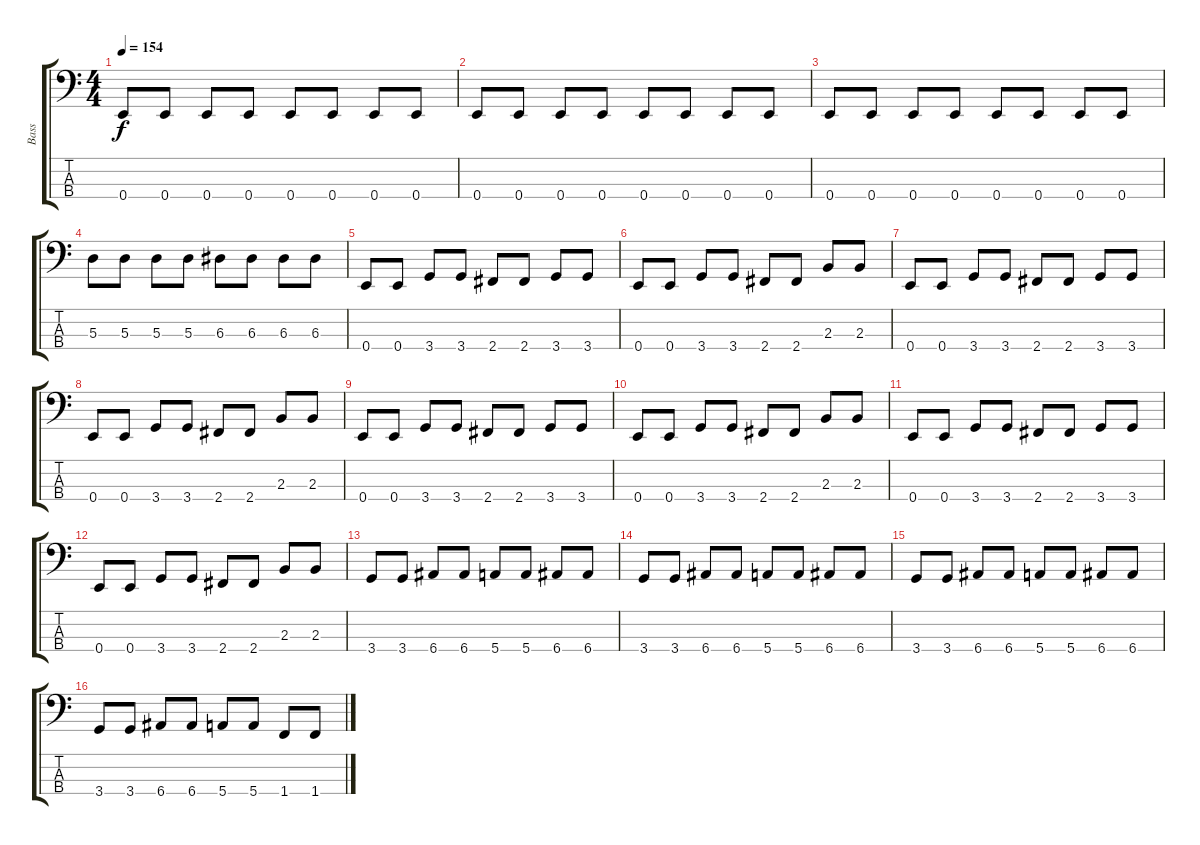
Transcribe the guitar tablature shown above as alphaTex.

\track ("Bass" "Bass") {instrument electricbasspick}
\staff {score tabs}
\tuning (G2 D2 A1 E1) {hide}
\ts (4 4)
\tempo 154
\clef f4
\ks c
0.4.8{dy f instrument electricbasspick} 0.4.8 0.4.8 0.4.8 0.4.8 0.4.8 0.4.8 0.4.8 |
0.4.8 0.4.8 0.4.8 0.4.8 0.4.8 0.4.8 0.4.8 0.4.8 |
0.4.8 0.4.8 0.4.8 0.4.8 0.4.8 0.4.8 0.4.8 0.4.8 |
5.3.8 5.3.8 5.3.8 5.3.8 6.3.8 6.3.8 6.3.8 6.3.8 |
0.4.8 0.4.8 3.4.8 3.4.8 2.4.8 2.4.8 3.4.8 3.4.8 |
0.4.8 0.4.8 3.4.8 3.4.8 2.4.8 2.4.8 2.3.8 2.3.8 |
0.4.8 0.4.8 3.4.8 3.4.8 2.4.8 2.4.8 3.4.8 3.4.8 |
0.4.8 0.4.8 3.4.8 3.4.8 2.4.8 2.4.8 2.3.8 2.3.8 |
0.4.8 0.4.8 3.4.8 3.4.8 2.4.8 2.4.8 3.4.8 3.4.8 |
0.4.8 0.4.8 3.4.8 3.4.8 2.4.8 2.4.8 2.3.8 2.3.8 |
0.4.8 0.4.8 3.4.8 3.4.8 2.4.8 2.4.8 3.4.8 3.4.8 |
0.4.8 0.4.8 3.4.8 3.4.8 2.4.8 2.4.8 2.3.8 2.3.8 |
3.4.8 3.4.8 6.4.8 6.4.8 5.4.8 5.4.8 6.4.8 6.4.8 |
3.4.8 3.4.8 6.4.8 6.4.8 5.4.8 5.4.8 6.4.8 6.4.8 |
3.4.8 3.4.8 6.4.8 6.4.8 5.4.8 5.4.8 6.4.8 6.4.8 |
3.4.8 3.4.8 6.4.8 6.4.8 5.4.8 5.4.8 1.4.8 1.4.8
